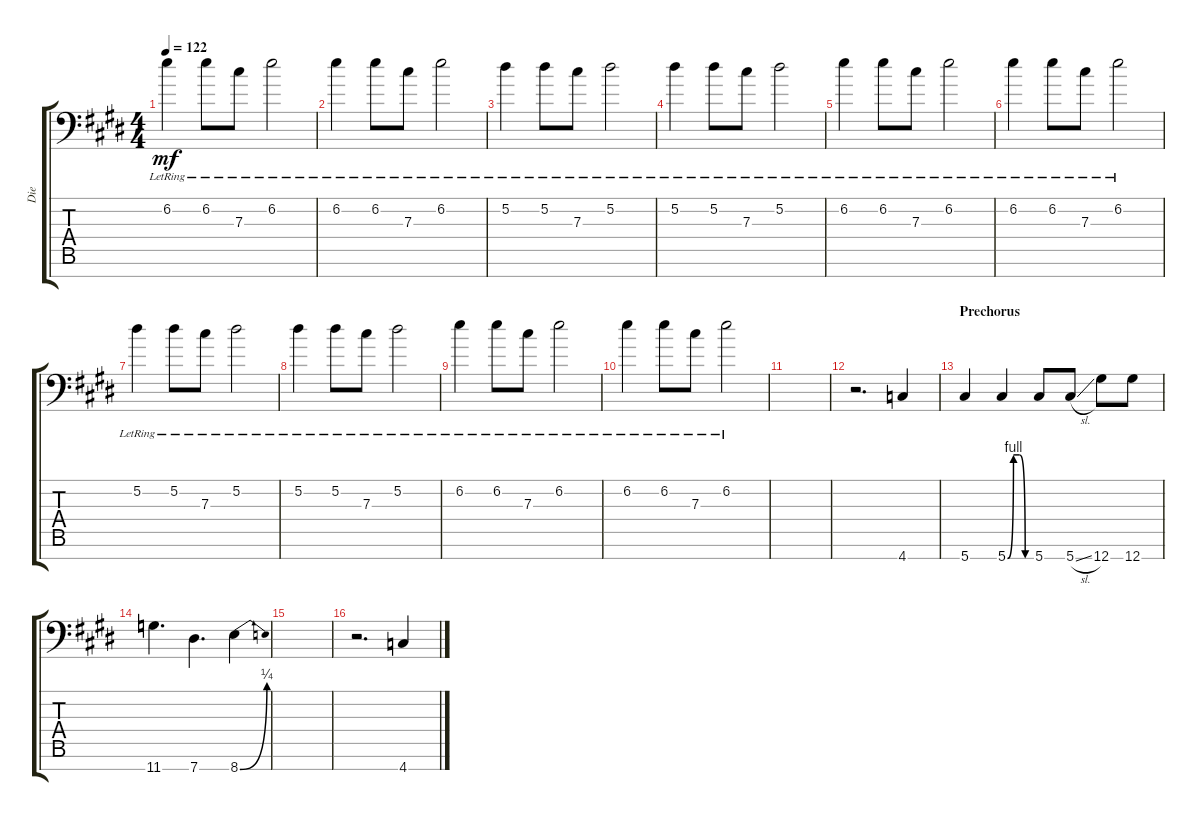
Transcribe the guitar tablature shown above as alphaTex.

\track ("Die" "Die") {instrument electricguitarjazz}
\staff {score tabs}
\tuning (Eb4 Bb3 Gb3 Db3 Ab2 Db2 Ab1) {hide}
\ts (4 4)
\tempo 122
\clef f4
\ks c#minor
6.2{lr}.4{dy mf} 6.2{lr}.8 7.3{lr}.8 6.2{lr}.2 |
6.2{lr}.4 6.2{lr}.8 7.3{lr}.8 6.2{lr}.2 |
5.2{lr}.4 5.2{lr}.8 7.3{lr}.8 5.2{lr}.2 |
5.2{lr}.4 5.2{lr}.8 7.3{lr}.8 5.2{lr}.2 |
6.2{lr}.4 6.2{lr}.8 7.3{lr}.8 6.2{lr}.2 |
6.2{lr}.4 6.2{lr}.8 7.3{lr}.8 6.2{lr}.2 |
5.2{lr}.4 5.2{lr}.8 7.3{lr}.8 5.2{lr}.2 |
5.2{lr}.4 5.2{lr}.8 7.3{lr}.8 5.2{lr}.2 |
6.2{lr}.4 6.2{lr}.8 7.3{lr}.8 6.2{lr}.2 |
6.2{lr}.4 6.2{lr}.8 7.3{lr}.8 6.2{lr}.2 |
|
r.2{d} 4.7.4 |
\section ("" "Prechorus")
5.7.4 5.7{be (custom 0 0 15 4 30 4 45 0 60 0)}.4 5.7.8 5.7{sl}.8 12.7.8 12.7.8 |
11.7.4{d} 7.7.4{d} 8.7{be (bend 0 0 60 1)}.4 |
|
r.2{d} 4.7.4
